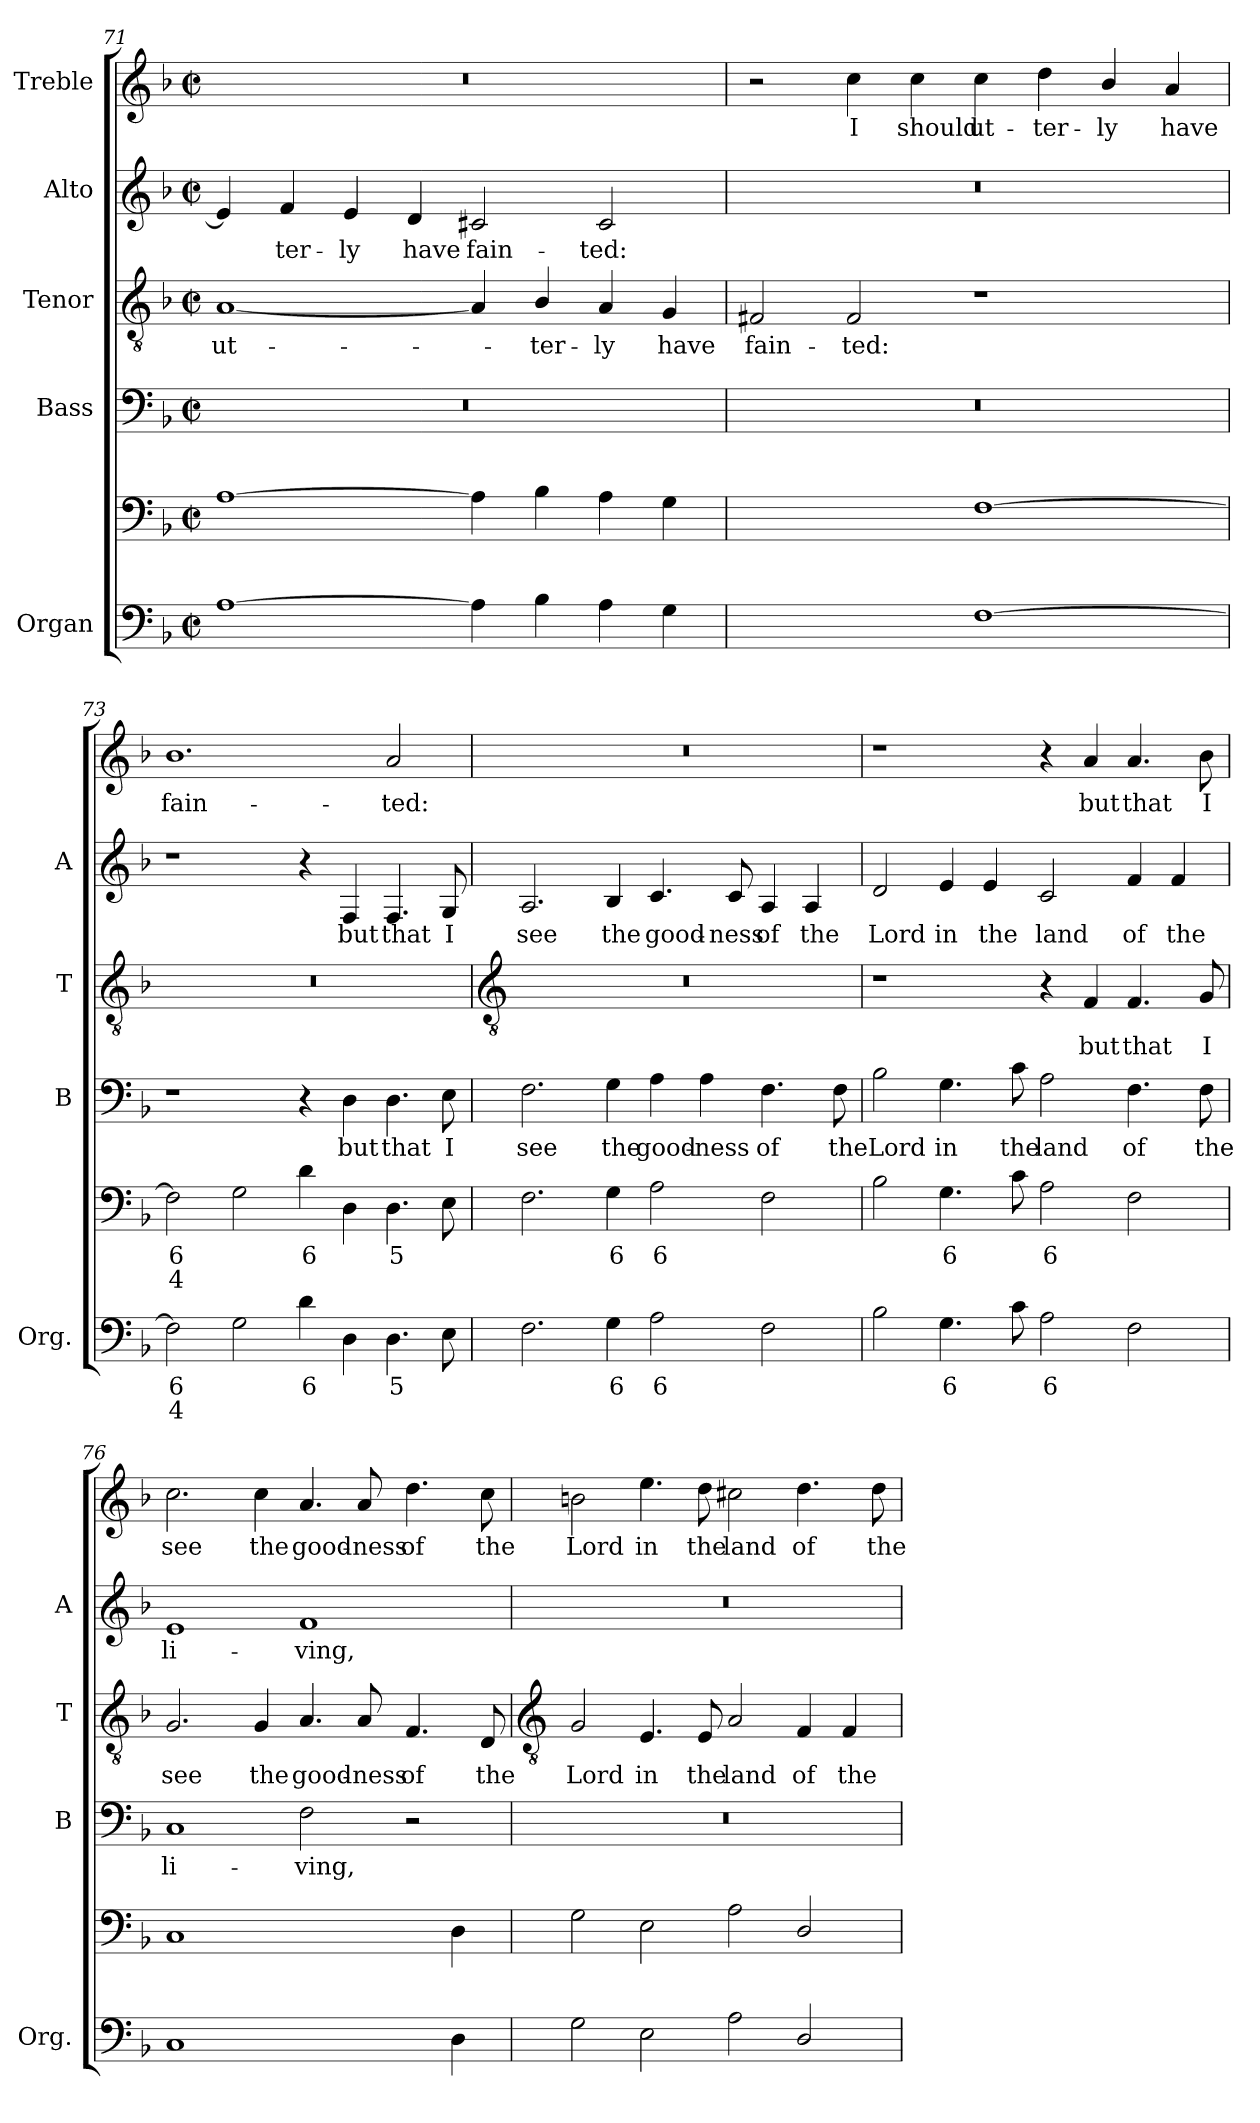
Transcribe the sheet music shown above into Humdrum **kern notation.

**kern	**text	**text	**kern	**text	**text	**kern	**text	**kern	**text	**kern	**text	**kern	**text
*part5	*part5	*part5	*part5	*part5	*part5	*part4	*part4	*part3	*part3	*part2	*part2	*part1	*part1
*staff6	*staff6	*staff6	*staff5	*staff5	*staff5	*staff4	*staff4	*staff3	*staff3	*staff2	*staff2	*staff1	*staff1
*I"Organ	*	*	*	*	*	*I"Bass	*	*I"Tenor	*	*I"Alto	*	*I"Treble	*
*I'Org.	*	*	*	*	*	*I'B	*	*I'T	*	*I'A	*	*	*
!!LO:LB:g=z
*clefF4	*	*	*clefF4	*	*	*clefF4	*	*clefGv2	*	*clefG2	*	*clefG2	*
*k[b-]	*	*	*k[b-]	*	*	*k[b-]	*	*k[b-]	*	*k[b-]	*	*k[b-]	*
*F:	*	*	*F:	*	*	*F:	*	*F:	*	*F:	*	*F:	*
*M4/2	*	*	*M4/2	*	*	*M4/2	*	*M4/2	*	*M4/2	*	*M4/2	*
*met(c|)	*	*	*met(c|)	*	*	*met(c|)	*	*met(c|)	*	*met(c|)	*	*met(c|)	*
=71	=71	=71	=71	=71	=71	=71	=71	=71	=71	=71	=71	=71	=71
!	!	!	!	!	!	!	!	!	!LO:LY:b	!	!	!	!
[1A	.	.	[1A	.	.	0r	.	[1A	ut-	4e]	.	0r	.
!	!	!	!	!	!	!	!	!	!	!	!LO:LY:b	!	!
.	.	.	.	.	.	.	.	.	.	4f	ter-	.	.
!	!	!	!	!	!	!	!	!	!	!	!LO:LY:b	!	!
.	.	.	.	.	.	.	.	.	.	4e	-ly	.	.
!	!	!	!	!	!	!	!	!	!	!	!LO:LY:b	!	!
.	.	.	.	.	.	.	.	.	.	4d	have	.	.
!	!	!	!	!	!	!	!	!	!	!	!LO:LY:b	!	!
4A]	.	.	4A]	.	.	.	.	4A]	.	2c#X	fain-	.	.
!	!	!	!	!	!	!	!	!	!LO:LY:b	!	!	!	!
4B-	.	.	4B-	.	.	.	.	4B-/	ter-	.	.	.	.
!	!	!	!	!	!	!	!	!	!LO:LY:b	!	!LO:LY:b	!	!
4A	.	.	4A	.	.	.	.	4A	-ly	2c#	-ted:	.	.
!	!	!	!	!	!	!	!	!	!LO:LY:b	!	!	!	!
4G	.	.	4G	.	.	.	.	4G	have	.	.	.	.
=72	=72	=72	=72	=72	=72	=72	=72	=72	=72	=72	=72	=72	=72
!	!LO:LY:b	!	!	!LO:LY:b	!	!	!	!	!LO:LY:b	!	!	!	!
[2F#Xyy	6	.	[2F#Xyy	6	.	0r	.	2F#X	fain-	0r	.	2r	.
!	!LO:LY:b	!	!	!LO:LY:b	!	!	!	!	!LO:LY:b	!	!	!	!LO:LY:b
2F#yy]	5	.	2F#yy]	5	.	.	.	2F#	-ted:	.	.	4cc	I
!	!	!	!	!	!	!	!	!	!	!	!	!	!LO:LY:b
.	.	.	.	.	.	.	.	.	.	.	.	4cc	should
!	!	!	!	!	!	!	!	!	!	!	!	!	!LO:LY:b
[1F#	.	.	[1F#	.	.	.	.	1r	.	.	.	4cc	ut-
!	!	!	!	!	!	!	!	!	!	!	!	!	!LO:LY:b
.	.	.	.	.	.	.	.	.	.	.	.	4dd	-ter-
!	!	!	!	!	!	!	!	!	!	!	!	!	!LO:LY:b
.	.	.	.	.	.	.	.	.	.	.	.	4b-/	-ly
!	!	!	!	!	!	!	!	!	!	!	!	!	!LO:LY:b
.	.	.	.	.	.	.	.	.	.	.	.	4a	have
=73	=73	=73	=73	=73	=73	=73	=73	=73	=73	=73	=73	=73	=73
!	!LO:LY:b	!LO:LY:b	!	!LO:LY:b	!LO:LY:b	!	!	!	!	!	!	!	!LO:LY:b
2F#]	6	4	2F#]	6	4	1r	.	0r	.	1r	.	1.b-	fain-
2G	.	.	2G	.	.	.	.	.	.	.	.	.	.
!	!LO:LY:b	!	!	!LO:LY:b	!	!	!	!	!	!	!	!	!
4d	6	.	4d	6	.	4r	.	.	.	4r	.	.	.
!	!	!	!	!	!	!	!LO:LY:b	!	!	!	!LO:LY:b	!	!
4D	.	.	4D	.	.	4D	but	.	.	4F	but	.	.
!	!LO:LY:b	!	!	!LO:LY:b	!	!	!LO:LY:b	!	!	!	!LO:LY:b	!	!LO:LY:b
4.D	5	.	4.D	5	.	4.D	that	.	.	4.F	that	2a	-ted:
!	!	!	!	!	!	!	!LO:LY:b	!	!	!	!LO:LY:b	!	!
8E	.	.	8E	.	.	8E	I	.	.	8G	I	.	.
!!LO:LB:g=z
=74	=74	=74	=74	=74	=74	=74	=74	=74	=74	=74	=74	=74	=74
*	*	*	*	*	*	*	*	*clefGv2	*	*	*	*	*
!	!	!	!	!	!	!	!LO:LY:b	!	!	!	!LO:LY:b	!	!
2.F	.	.	2.F	.	.	2.F	see	0r	.	2.A	see	0r	.
!	!LO:LY:b	!	!	!LO:LY:b	!	!	!LO:LY:b	!	!	!	!LO:LY:b	!	!
4G	6	.	4G	6	.	4G	the	.	.	4B-	the	.	.
!	!LO:LY:b	!	!	!LO:LY:b	!	!	!LO:LY:b	!	!	!	!LO:LY:b	!	!
2A	6	.	2A	6	.	4A	good-	.	.	4.c	good-	.	.
!	!	!	!	!	!	!	!LO:LY:b	!	!	!	!	!	!
.	.	.	.	.	.	4A	-ness	.	.	.	.	.	.
!	!	!	!	!	!	!	!	!	!	!	!LO:LY:b	!	!
.	.	.	.	.	.	.	.	.	.	8c	-ness	.	.
!	!	!	!	!	!	!	!LO:LY:b	!	!	!	!LO:LY:b	!	!
2F	.	.	2F	.	.	4.F	of	.	.	4A	of	.	.
!	!	!	!	!	!	!	!	!	!	!	!LO:LY:b	!	!
.	.	.	.	.	.	.	.	.	.	4A	the	.	.
!	!	!	!	!	!	!	!LO:LY:b	!	!	!	!	!	!
.	.	.	.	.	.	8F	the	.	.	.	.	.	.
=75	=75	=75	=75	=75	=75	=75	=75	=75	=75	=75	=75	=75	=75
!	!	!	!	!	!	!	!LO:LY:b	!	!	!	!LO:LY:b	!	!
2B-	.	.	2B-	.	.	2B-	Lord	1r	.	2d	Lord	1r	.
!	!LO:LY:b	!	!	!LO:LY:b	!	!	!LO:LY:b	!	!	!	!LO:LY:b	!	!
4.G	6	.	4.G	6	.	4.G	in	.	.	4e	in	.	.
!	!	!	!	!	!	!	!	!	!	!	!LO:LY:b	!	!
.	.	.	.	.	.	.	.	.	.	4e	the	.	.
!	!	!	!	!	!	!	!LO:LY:b	!	!	!	!	!	!
8c	.	.	8c	.	.	8c	the	.	.	.	.	.	.
!	!LO:LY:b	!	!	!LO:LY:b	!	!	!LO:LY:b	!	!	!	!LO:LY:b	!	!
2A	6	.	2A	6	.	2A	land	4r	.	2c	land	4r	.
!	!	!	!	!	!	!	!	!	!LO:LY:b	!	!	!	!LO:LY:b
.	.	.	.	.	.	.	.	4F	but	.	.	4a	but
!	!	!	!	!	!	!	!LO:LY:b	!	!LO:LY:b	!	!LO:LY:b	!	!LO:LY:b
2F	.	.	2F	.	.	4.F	of	4.F	that	4f	of	4.a	that
!	!	!	!	!	!	!	!	!	!	!	!LO:LY:b	!	!
.	.	.	.	.	.	.	.	.	.	4f	the	.	.
!	!	!	!	!	!	!	!LO:LY:b	!	!LO:LY:b	!	!	!	!LO:LY:b
.	.	.	.	.	.	8F	the	8G	I	.	.	8b-	I
=76	=76	=76	=76	=76	=76	=76	=76	=76	=76	=76	=76	=76	=76
!	!	!	!	!	!	!	!LO:LY:b	!	!LO:LY:b	!	!LO:LY:b	!	!LO:LY:b
1C	.	.	1C	.	.	1C	li-	2.G	see	1e	li-	2.cc	see
!	!	!	!	!	!	!	!	!	!LO:LY:b	!	!	!	!LO:LY:b
.	.	.	.	.	.	.	.	4G	the	.	.	4cc	the
!	!	!	!	!	!	!	!LO:LY:b	!	!LO:LY:b	!	!LO:LY:b	!	!LO:LY:b
[2Fyy	.	.	[2Fyy	.	.	2F	-ving,	4.A	good-	1f	-ving,	4.a	good-
!	!	!	!	!	!	!	!	!	!LO:LY:b	!	!	!	!LO:LY:b
.	.	.	.	.	.	.	.	8A	-ness	.	.	8a	-ness
!	!LO:LY:b	!	!	!LO:LY:b	!	!	!	!	!LO:LY:b	!	!	!	!LO:LY:b
4Fyy]	6	.	4Fyy]	6	.	2r	.	4.F	of	.	.	4.dd	of
4D	.	.	4D	.	.	.	.	.	.	.	.	.	.
!	!	!	!	!	!	!	!	!	!LO:LY:b	!	!	!	!LO:LY:b
.	.	.	.	.	.	.	.	8D	the	.	.	8cc	the
!!LO:LB:g=z
=77	=77	=77	=77	=77	=77	=77	=77	=77	=77	=77	=77	=77	=77
*	*	*	*	*	*	*	*	*clefGv2	*	*	*	*	*
!	!	!	!	!	!	!	!	!	!LO:LY:b	!	!	!	!LO:LY:b
2G	.	.	2G	.	.	0r	.	2G	Lord	0r	.	2bn	Lord
!	!	!	!	!	!	!	!	!	!LO:LY:b	!	!	!	!LO:LY:b
2E	.	.	2E	.	.	.	.	4.E	in	.	.	4.ee	in
!	!	!	!	!	!	!	!	!	!LO:LY:b	!	!	!	!LO:LY:b
.	.	.	.	.	.	.	.	8E	the	.	.	8dd	the
!	!	!	!	!	!	!	!	!	!LO:LY:b	!	!	!	!LO:LY:b
2A	.	.	2A	.	.	.	.	2A	land	.	.	2cc#X	land
!	!	!	!	!	!	!	!	!	!LO:LY:b	!	!	!	!LO:LY:b
2D/	.	.	2D/	.	.	.	.	4F	of	.	.	4.dd	of
!	!	!	!	!	!	!	!	!	!LO:LY:b	!	!	!	!
.	.	.	.	.	.	.	.	4F	the	.	.	.	.
!	!	!	!	!	!	!	!	!	!	!	!	!	!LO:LY:b
.	.	.	.	.	.	.	.	.	.	.	.	8dd	the
=	=	=	=	=	=	=	=	=	=	=	=	=	=
*-	*-	*-	*-	*-	*-	*-	*-	*-	*-	*-	*-	*-	*-
